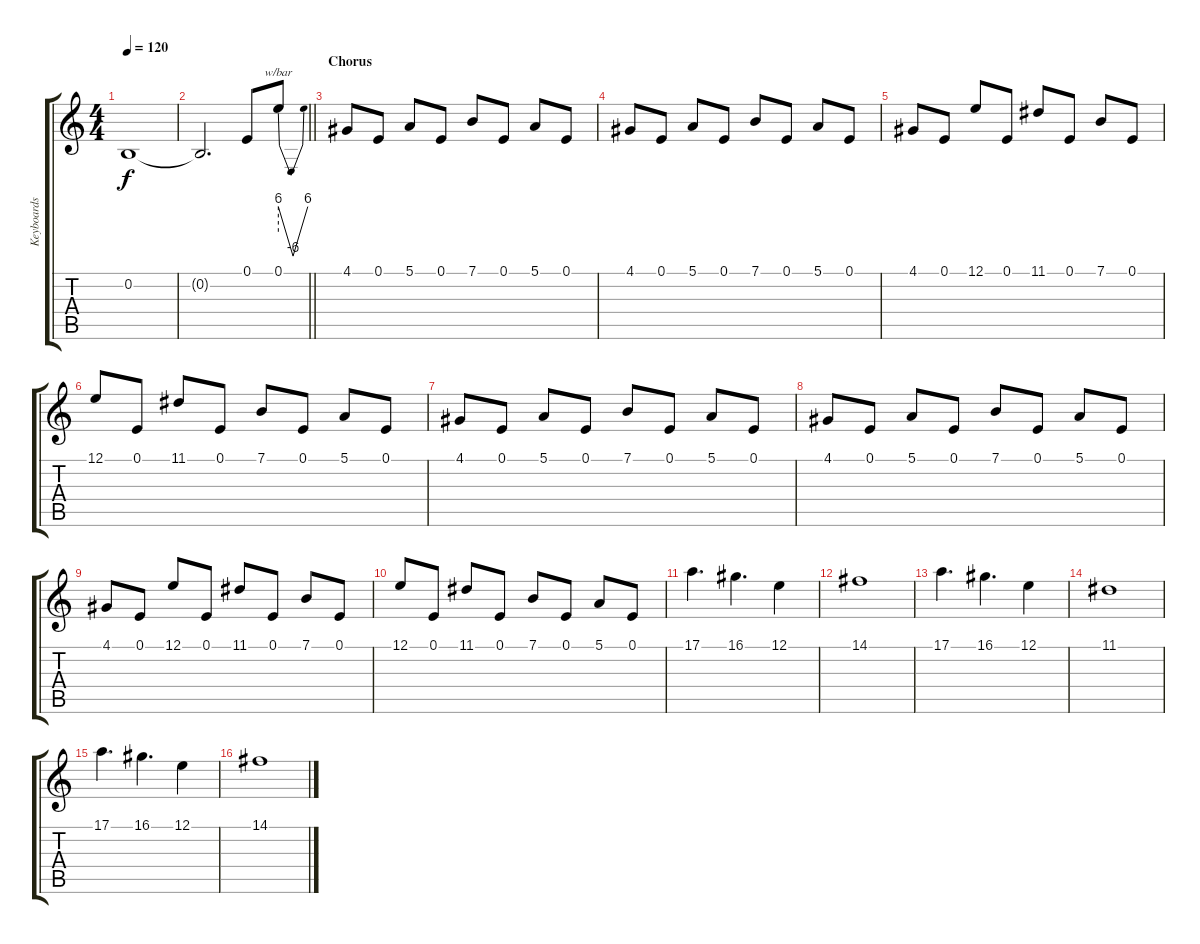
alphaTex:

\track ("Keyboards" "Keyboards") {instrument pad8sweep}
\staff {score tabs}
\tuning (E4 B3 G3 D3 A2 E2) {hide}
\ts (4 4)
\tempo 120
\clef g2
\ks c
0.2{t}.1{dy f} |
\barLineRight lightlight
0.2{t}.2{d} 0.1.8 0.1.8{tbe (dip default 0 24 30 -24 60 24)} |
\section ("" "Chorus")
4.1.8{volume 16 instrument lead2sawtooth} 0.1.8 5.1.8 0.1.8 7.1.8 0.1.8 5.1.8 0.1.8 |
4.1.8 0.1.8 5.1.8 0.1.8 7.1.8 0.1.8 5.1.8 0.1.8 |
4.1.8 0.1.8 12.1.8 0.1.8 11.1.8 0.1.8 7.1.8 0.1.8 |
12.1.8 0.1.8 11.1.8 0.1.8 7.1.8 0.1.8 5.1.8 0.1.8 |
4.1.8 0.1.8 5.1.8 0.1.8 7.1.8 0.1.8 5.1.8 0.1.8 |
4.1.8 0.1.8 5.1.8 0.1.8 7.1.8 0.1.8 5.1.8 0.1.8 |
4.1.8 0.1.8 12.1.8 0.1.8 11.1.8 0.1.8 7.1.8 0.1.8 |
12.1.8 0.1.8 11.1.8 0.1.8 7.1.8 0.1.8 5.1.8 0.1.8 |
17.1.4{d} 16.1.4{d} 12.1.4 |
14.1.1 |
17.1.4{d} 16.1.4{d} 12.1.4 |
11.1.1 |
17.1.4{d} 16.1.4{d} 12.1.4 |
14.1.1
